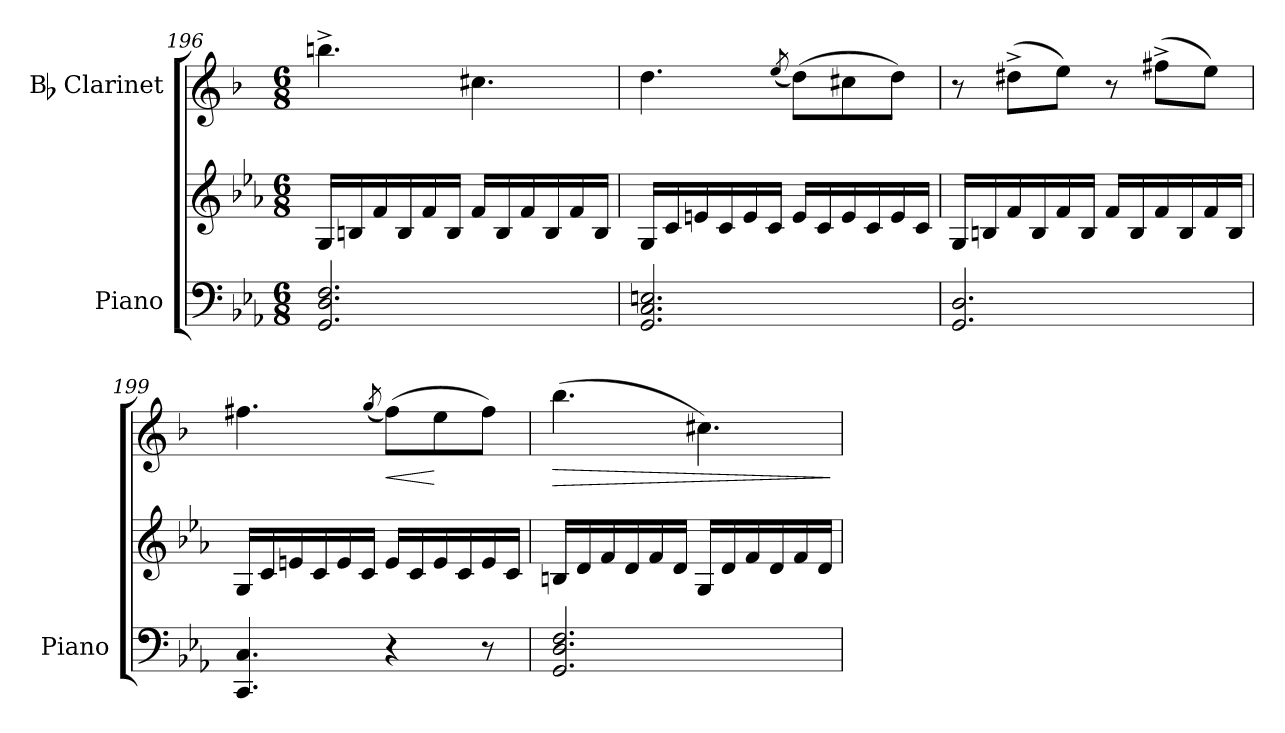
**kern	**kern	**kern	**dynam
*part2	*part2	*part1	*part1
*staff3	*staff2	*staff1	*staff1
*I"Piano	*	*I"Bb Clarinet	*
*I'Piano	*	*	*
*clefF4	*clefG2	*clefG2	*
*	*	*ITrd1c2	*
*k[b-e-a-]	*k[b-e-a-]	*k[b-e-a-]	*
*E-:	*E-:	*E-:	*
*M6/8	*M6/8	*M6/8	*
=196	=196	=196	=196
2.GG/ 2.D/ 2.F/	16G/LL	4.aan^>\	.
.	16Bn/	.	.
.	16f/	.	.
.	16B/	.	.
.	16f/	.	.
.	16B/JJ	.	.
.	16f/LL	4.bn\	.
.	16B/	.	.
.	16f/	.	.
.	16B/	.	.
.	16f/	.	.
.	16B/JJ	.	.
=197	=197	=197	=197
2.GG/ 2.C/ 2.En/	16G/LL	4.cc\	.
.	16c/	.	.
.	16en/	.	.
.	16c/	.	.
.	16e/	.	.
.	16c/JJ	.	.
.	.	(<8qdd/	.
.	16e/LL	(>8cc\L)	.
.	16c/	.	.
.	16e/	8bn\	.
.	16c/	.	.
.	16e/	8cc\J)	.
.	16c/JJ	.	.
=198	=198	=198	=198
2.GG/ 2.D/	16G/LL	8r	.
.	16Bn/	.	.
.	16f/	(>8cc#X^>\L	.
.	16B/	.	.
.	16f/	8dd\J)	.
.	16B/JJ	.	.
.	16f/LL	8r	.
.	16B/	.	.
.	16f/	(>8een^>\L	.
.	16B/	.	.
.	16f/	8dd\J)	.
.	16B/JJ	.	.
=199	=199	=199	=199
4.CC/ 4.C/	16G/LL	4.een\	.
.	16c/	.	.
.	16en/	.	.
.	16c/	.	.
.	16e/	.	.
.	16c/JJ	.	.
.	.	(<8qff/	.
!	!	!	!LO:HP:b
4r	16e/LL	(>8ee\L)	<
.	16c/	.	.
.	16e/	8dd\	[
.	16c/	.	.
8r	16e/	8ee\J)	.
.	16c/JJ	.	.
!!LO:LB:g=z
=200	=200	=200	=200
!	!	!	!LO:HP:b
2.GG/ 2.D/ 2.F/	16Bn/LL	(>4.aa-\	>
.	16d/	.	.
.	16f/	.	.
.	16d/	.	.
.	16f/	.	.
.	16d/JJ	.	.
.	16G/LL	4.bn\)	.
.	16d/	.	.
.	16f/	.	.
.	16d/	.	.
.	16f/	.	.
.	16d/JJ	.	.
.	.	.	]
=	=	=	=
*-	*-	*-	*-
